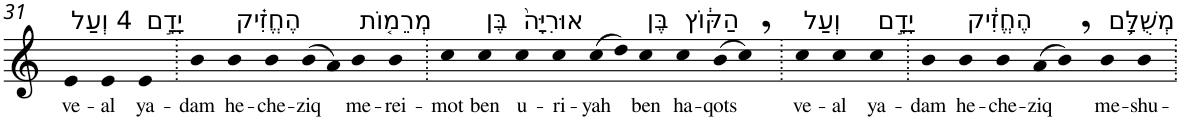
**kern	**text
*part1	*part1
*staff1	*staff1
*I"Piano	*
*I'Pno	*
!!LO:PB:g=z
*clefG2	*
*k[]	*
=31	=31
!LO:TX:a:t=4 וְעַל	!
!	!LO:LY:b
4e	ve-
!	!LO:LY:b
4e	-al
!LO:TX:a:t=יָדָ֣ם	!
!	!LO:LY:b
4e	ya-
=32.	=32.
!	!LO:LY:b
4b	-dam
!LO:TX:a:t=הֶחֱזִ֗יק	!
!	!LO:LY:b
4b	he-
!	!LO:LY:b
4b	-che-
!	!LO:LY:b
(>8b	-ziq
8a)	.
!LO:TX:a:t=מְרֵמ֤וֹת	!
!	!LO:LY:b
4b	me-
!	!LO:LY:b
4b	-rei-
=33.	=33.
!	!LO:LY:b
4cc	-mot
!LO:TX:a:t=בֶּן	!
!	!LO:LY:b
4cc	ben
!LO:TX:a:t=אוּרִיָּה֙	!
!	!LO:LY:b
4cc	u-
!	!LO:LY:b
4cc	-ri-
!	!LO:LY:b
(>8cc	-yah
8dd)	.
!LO:TX:a:t=בֶּן	!
!	!LO:LY:b
4cc	ben
!LO:TX:a:t=הַקּ֔וֹץ	!
!	!LO:LY:b
4cc	ha-
!	!LO:LY:b
(>8b	-qots
8cc,)	.
=34.	=34.
!LO:TX:a:t=וְעַל	!
!	!LO:LY:b
4cc	ve-
!	!LO:LY:b
4cc	-al
!LO:TX:a:t=יָדָ֣ם	!
!	!LO:LY:b
4cc	ya-
=35.	=35.
!	!LO:LY:b
4b	-dam
!LO:TX:a:t=הֶחֱזִ֔יק	!
!	!LO:LY:b
4b	he-
!	!LO:LY:b
4b	-che-
!	!LO:LY:b
(>8a	-ziq
8b,)	.
!LO:TX:a:t=מְשֻׁלָּ֥ם	!
!	!LO:LY:b
4b	me-
!	!LO:LY:b
4b	-shu-
=.	=.
*-	*-
